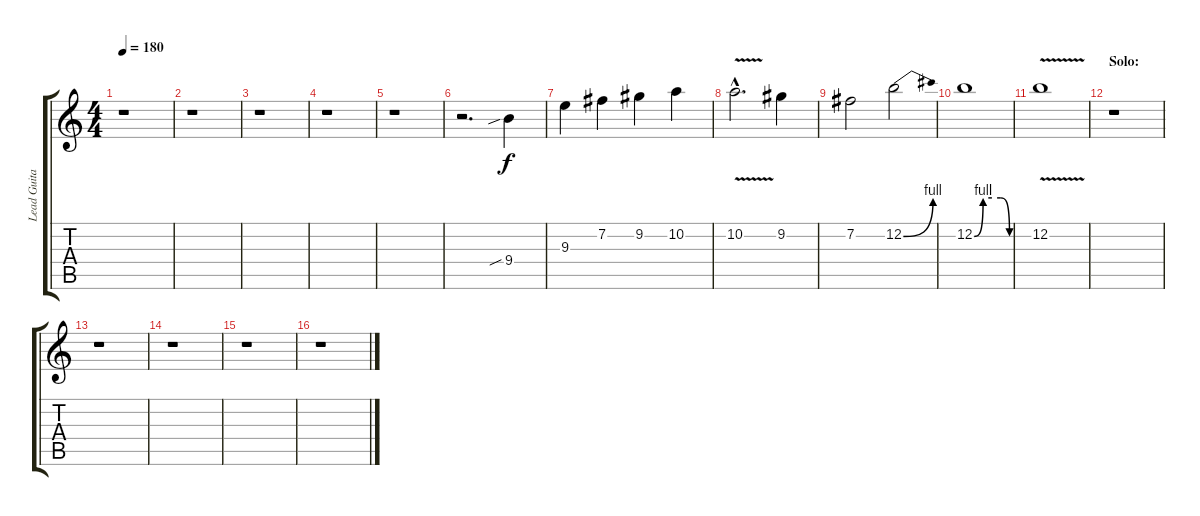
\track ("Lead Guitar II" "Lead Guita") {instrument distortionguitar}
\staff {score tabs}
\tuning (E4 B3 G3 D3 A2 E2) {hide}
\ts (4 4)
\tempo 180
\clef g2
\ks c
r.1{dy f} |
r.1 |
r.1 |
r.1 |
r.1 |
r.2{d} 9.4{sib}.4 |
9.3.4 7.2.4 9.2.4 10.2.4 |
10.2{v hac}.2{d} 9.2.4 |
7.2.2 12.2{be (bend 0 0 60 4)}.2 |
12.2{be (custom 0 0 15 4 30 4 45 4 60 0)}.1 |
12.2{v}.1 |
\section ("" "Solo:")
r.1 |
r.1 |
r.1 |
r.1 |
r.1
